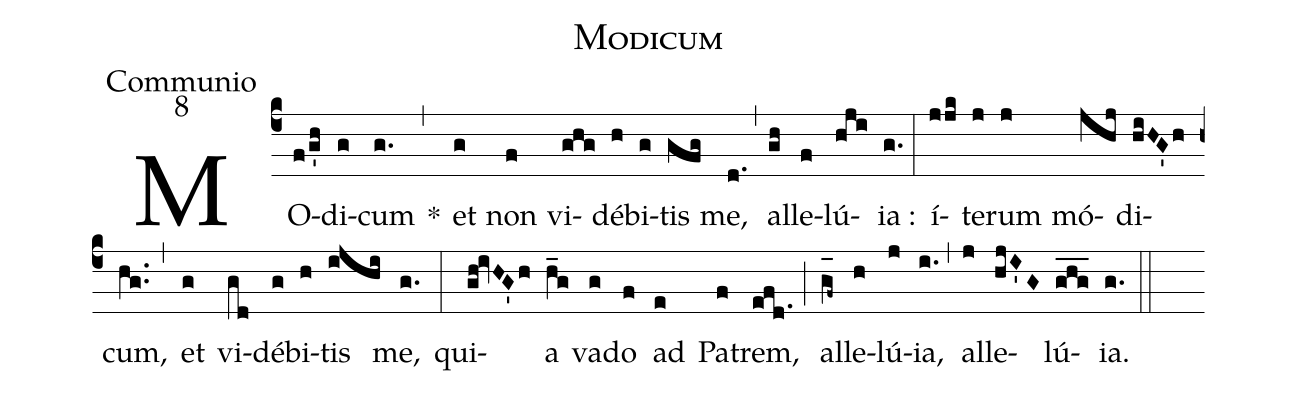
name:Modicum;
office-part:Communio;
mode:8;
%%
(c4) MO(f/g'h)di(g)cum(g.) *(,) et(g) non(f) vi(ghg)dé(h)bi(g)tis(gfg) me,(d.) (,) al(gh)le(f)lú(hji){ia} :(g.) (:) í(jjk)te(j)rum(j) mó(jhj)di(hiHG'h)cum,(hg..) (,) et(g) vi(gd)dé(g)bi(h)tis(ijhi) me,(g.) (:) qui(gh!ivHG'h)a(h_g) va(g)do(f) ad(e) Pa(f)trem,(efd.1) (;) al(g_[oh:h]f~)le(h)lú(j){ia},(i.) (,) al(j)le(hjI'G)lú(ghg___){ia}.(g.) (::)
